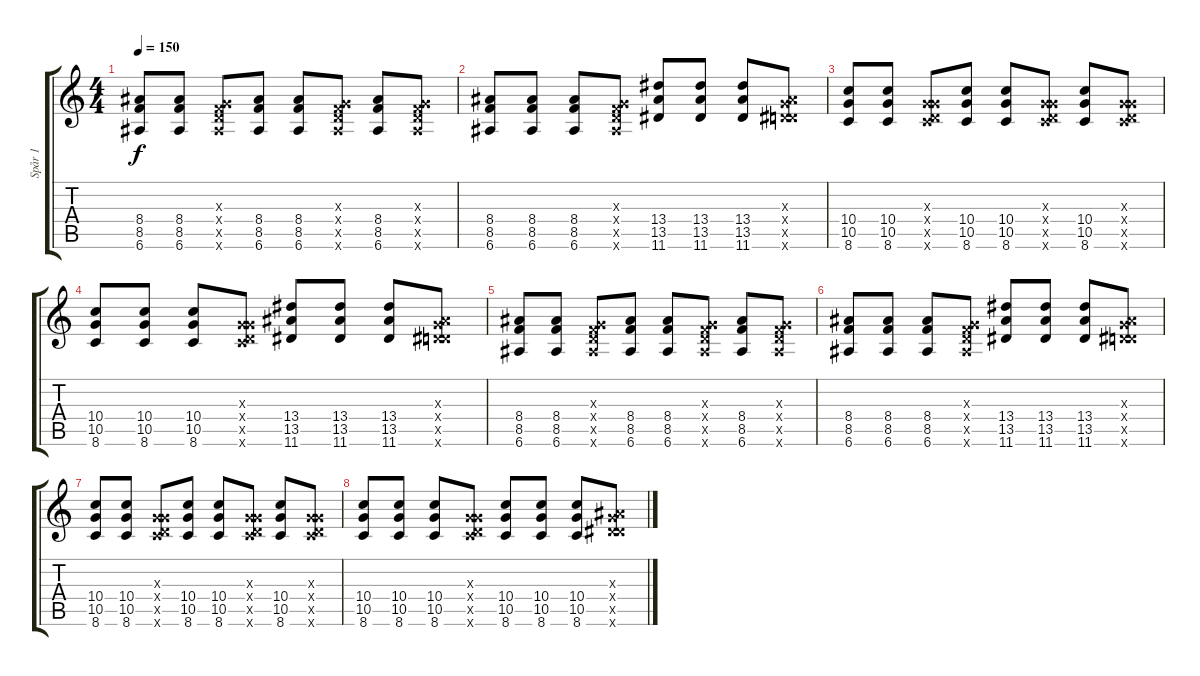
\track ("Spår 1" "Spår 1") {instrument overdrivenguitar}
\staff {score tabs}
\tuning (E4 B3 G3 D3 A2 E2) {hide}
\ts (4 4)
\tempo 150
\clef g2
\ks c
(8.4 8.5 6.6).8{dy f} (8.4 8.5 6.6).8 (0.3{x} 0.4{x} 8.5{x} 6.6{x}).8 (8.4 8.5 6.6).8 (8.4 8.5 6.6).8 (0.3{x} 0.4{x} 8.5{x} 6.6{x}).8 (8.4 8.5 6.6).8 (0.3{x} 0.4{x} 8.5{x} 6.6{x}).8 |
(8.4 8.5 6.6).8 (8.4 8.5 6.6).8 (8.4 8.5 6.6).8 (0.3{x} 0.4{x} 8.5{x} 6.6{x}).8 (13.4 13.5 11.6).8 (13.4 13.5 11.6).8 (13.4 13.5 11.6).8 (0.3{x} 0.4{x} 13.5{x} 11.6{x}).8 |
(10.4 10.5 8.6).8 (10.4 10.5 8.6).8 (0.3{x} 0.4{x} 10.5{x} 8.6{x}).8 (10.4 10.5 8.6).8 (10.4 10.5 8.6).8 (0.3{x} 0.4{x} 10.5{x} 8.6{x}).8 (10.4 10.5 8.6).8 (0.3{x} 0.4{x} 10.5{x} 8.6{x}).8 |
(10.4 10.5 8.6).8 (10.4 10.5 8.6).8 (10.4 10.5 8.6).8 (0.3{x} 0.4{x} 10.5{x} 8.6{x}).8 (13.4 13.5 11.6).8 (13.4 13.5 11.6).8 (13.4 13.5 11.6).8 (0.3{x} 0.4{x} 13.5{x} 11.6{x}).8 |
(8.4 8.5 6.6).8 (8.4 8.5 6.6).8 (0.3{x} 0.4{x} 8.5{x} 6.6{x}).8 (8.4 8.5 6.6).8 (8.4 8.5 6.6).8 (0.3{x} 0.4{x} 8.5{x} 6.6{x}).8 (8.4 8.5 6.6).8 (0.3{x} 0.4{x} 8.5{x} 6.6{x}).8 |
(8.4 8.5 6.6).8 (8.4 8.5 6.6).8 (8.4 8.5 6.6).8 (0.3{x} 0.4{x} 8.5{x} 6.6{x}).8 (13.4 13.5 11.6).8 (13.4 13.5 11.6).8 (13.4 13.5 11.6).8 (0.3{x} 0.4{x} 13.5{x} 11.6{x}).8 |
(10.4 10.5 8.6).8 (10.4 10.5 8.6).8 (0.3{x} 0.4{x} 10.5{x} 8.6{x}).8 (10.4 10.5 8.6).8 (10.4 10.5 8.6).8 (0.3{x} 0.4{x} 10.5{x} 8.6{x}).8 (10.4 10.5 8.6).8 (0.3{x} 0.4{x} 10.5{x} 8.6{x}).8 |
(10.4 10.5 8.6).8 (10.4 10.5 8.6).8 (10.4 10.5 8.6).8 (0.3{x} 0.4{x} 10.5{x} 8.6{x}).8 (10.4 10.5 8.6).8 (10.4 10.5 8.6).8 (10.4 10.5 8.6).8 (0.3{x} 0.4{x} 13.5{x} 11.6{x}).8
